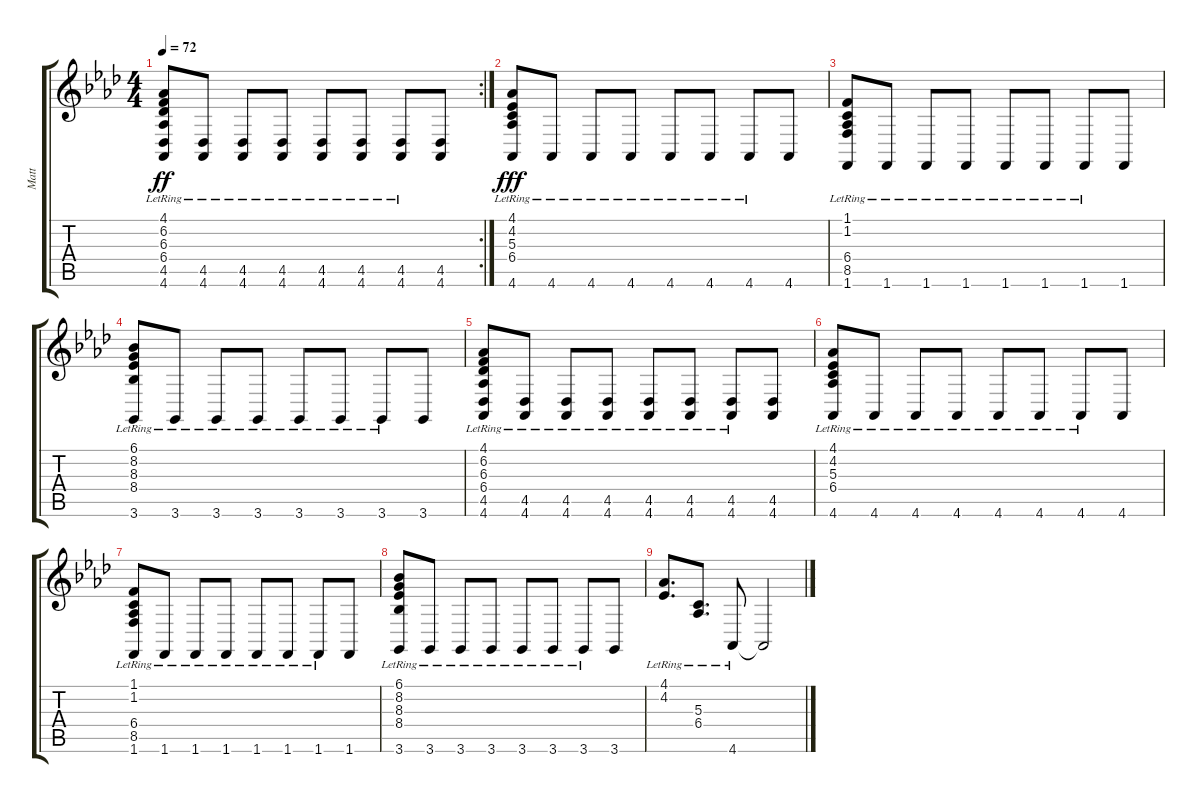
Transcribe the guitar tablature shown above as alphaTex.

\track ("Matt" "Matt") {instrument acousticgrandpiano}
\staff {score tabs}
\tuning (E4 B3 G3 D3 A2 E2) {hide}
\rc 2
\ts (4 4)
\tempo 72
\clef g2
\ks ab
(4.1{lr} 6.2{lr} 6.3{lr} 6.4{lr} 4.5{lr} 4.6{lr}).8{dy ff} (4.5{lr} 4.6{lr}).8 (4.5{lr} 4.6{lr}).8 (4.5{lr} 4.6{lr}).8 (4.5{lr} 4.6{lr}).8 (4.5{lr} 4.6{lr}).8 (4.5{lr} 4.6{lr}).8 (4.5 4.6).8 |
(4.1{lr} 4.2{lr} 5.3{lr} 6.4{lr} 4.6{lr}).8{dy fff} 4.6{lr}.8 4.6{lr}.8 4.6{lr}.8 4.6{lr}.8 4.6{lr}.8 4.6{lr}.8 4.6.8 |
(1.1{lr} 1.2{lr} 6.4{lr} 8.5{lr} 1.6{lr}).8 1.6{lr}.8 1.6{lr}.8 1.6{lr}.8 1.6{lr}.8 1.6{lr}.8 1.6{lr}.8 1.6.8 |
(6.1{lr} 8.2{lr} 8.3{lr} 8.4{lr} 3.6{lr}).8 3.6{lr}.8 3.6{lr}.8 3.6{lr}.8 3.6{lr}.8 3.6{lr}.8 3.6{lr}.8 3.6.8 |
(4.1{lr} 6.2{lr} 6.3{lr} 6.4{lr} 4.5{lr} 4.6{lr}).8 (4.5{lr} 4.6{lr}).8 (4.5{lr} 4.6{lr}).8 (4.5{lr} 4.6{lr}).8 (4.5{lr} 4.6{lr}).8 (4.5{lr} 4.6{lr}).8 (4.5{lr} 4.6{lr}).8 (4.5 4.6).8 |
(4.1{lr} 4.2{lr} 5.3{lr} 6.4{lr} 4.6{lr}).8 4.6{lr}.8 4.6{lr}.8 4.6{lr}.8 4.6{lr}.8 4.6{lr}.8 4.6{lr}.8 4.6.8 |
(1.1{lr} 1.2{lr} 6.4{lr} 8.5{lr} 1.6{lr}).8 1.6{lr}.8 1.6{lr}.8 1.6{lr}.8 1.6{lr}.8 1.6{lr}.8 1.6{lr}.8 1.6.8 |
(6.1{lr} 8.2{lr} 8.3{lr} 8.4{lr} 3.6{lr}).8 3.6{lr}.8 3.6{lr}.8 3.6{lr}.8 3.6{lr}.8 3.6{lr}.8 3.6{lr}.8 3.6.8 |
(4.1{lr} 4.2{lr}).8{d} (5.3{lr} 6.4{lr}).8{d} 4.6{lr}.8 4.6{t}.2
